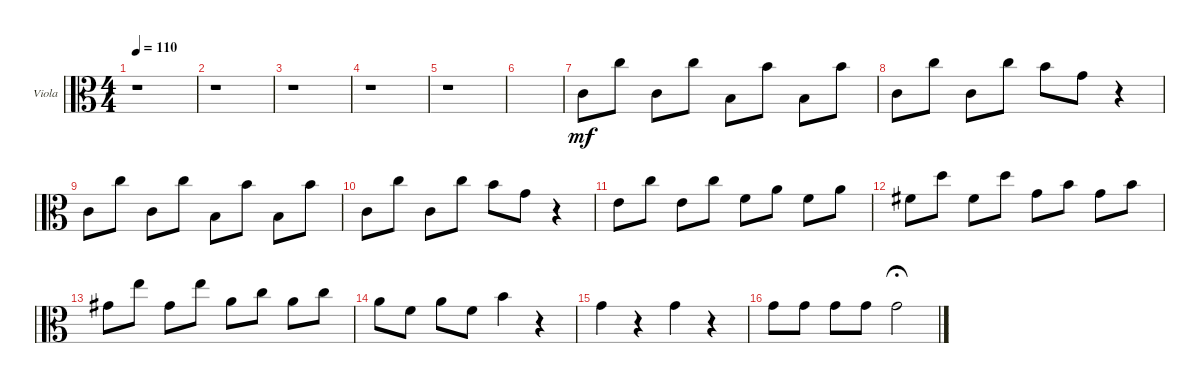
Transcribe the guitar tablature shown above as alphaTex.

\defaultSystemsLayout 4
\bracketExtendMode groupsimilarinstruments
\firstSystemTrackNameOrientation horizontal
\otherSystemsTrackNameOrientation horizontal
\track ("Viola" "Viola") {instrument viola}
\staff {score}
\tuning (A4 D4 G3 C3)
\ts (4 4)
\tempo 110
\clef c3
\scale
0.333333
\ks c
r.1{dy mf} |
\scale
0.333333 r.1 |
\scale
0.333333 r.1 |
\scale
0.333333 r.1 |
\scale
0.333333 r.1 |
\scale
0.333333 |
\scale
0.333333 5.3.8 3.1.8 5.3.8 3.1.8 4.3.8 2.1.8 4.3.8 2.1.8 |
\scale
0.333333 5.3.8 3.1.8 5.3.8 3.1.8 2.1.8 5.2.8 r.4 |
\scale
0.333333 5.3.8 3.1.8 5.3.8 3.1.8 4.3.8 2.1.8 4.3.8 2.1.8 |
\scale
0.333333 5.3.8 3.1.8 5.3.8 3.1.8 2.1.8 5.2.8 r.4 |
\scale
0.333333 2.2.8 3.1.8 2.2.8 3.1.8 3.2.8 7.2.8 3.2.8 7.2.8 |
\scale
0.333333 4.2.8 12.2.8 11.3.8 12.2.8 12.3.8 9.2.8 12.3.8 9.2.8 |
\scale
0.333333 13.3.8 14.2.8 13.3.8 14.2.8 14.3.8 17.3.8 0.1.8 3.1.8 |
\scale
0.333333 0.1.8 3.2.8 0.1.8 3.2.8 2.1.4 r.4 |
\scale
0.333333 5.2.4 r.4 5.2.4 r.4 |
5.2.8 5.2.8 5.2.8 5.2.8 5.2.2{fermata (medium 1)}
